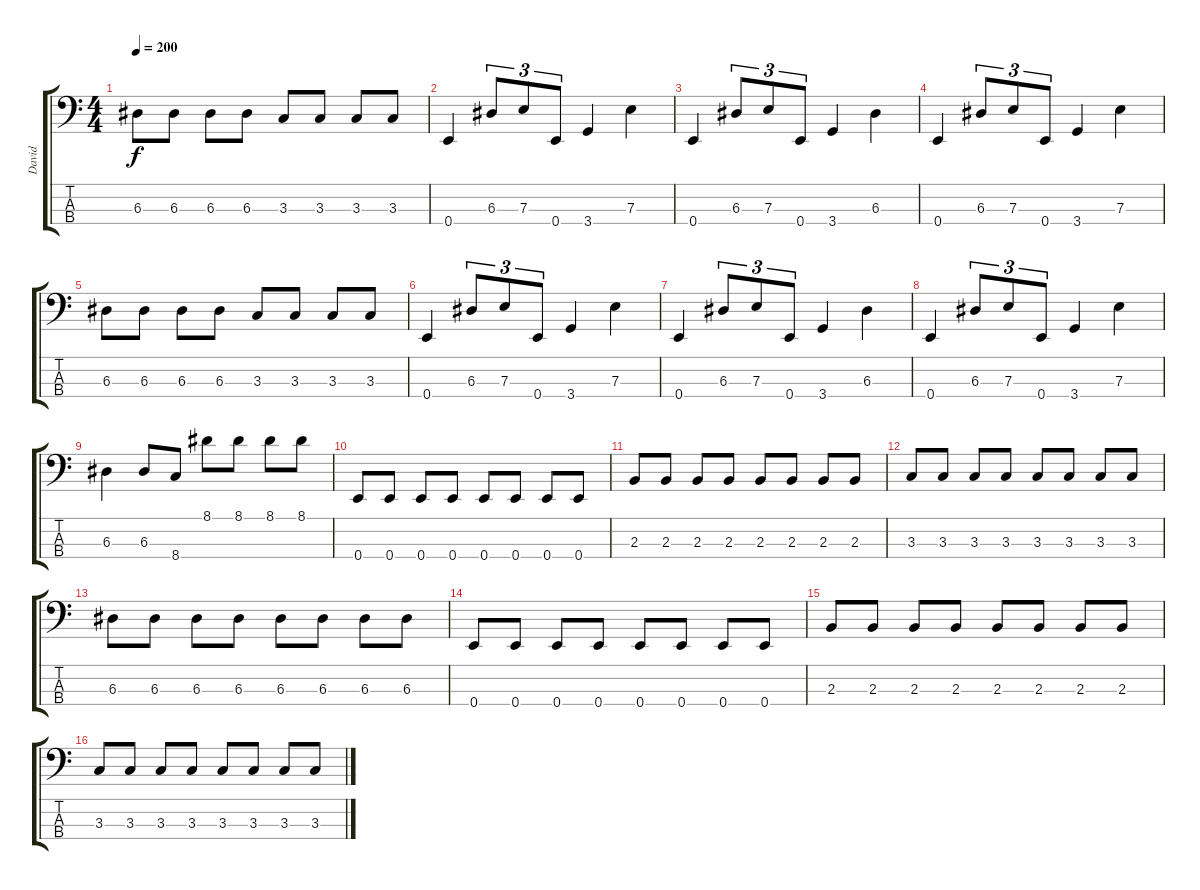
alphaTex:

\track ("David" "David") {instrument electricbassfinger}
\staff {score tabs}
\tuning (G2 D2 A1 E1) {hide}
\ts (4 4)
\tempo 200
\clef f4
\ks c
6.3.8{dy f} 6.3.8 6.3.8 6.3.8 3.3.8 3.3.8 3.3.8 3.3.8 |
0.4.4 6.3.8{tu (3 2)} 7.3.8{tu (3 2)} 0.4.8{tu (3 2)} 3.4.4 7.3.4 |
0.4.4 6.3.8{tu (3 2)} 7.3.8{tu (3 2)} 0.4.8{tu (3 2)} 3.4.4 6.3.4 |
0.4.4 6.3.8{tu (3 2)} 7.3.8{tu (3 2)} 0.4.8{tu (3 2)} 3.4.4 7.3.4 |
6.3.8 6.3.8 6.3.8 6.3.8 3.3.8 3.3.8 3.3.8 3.3.8 |
0.4.4 6.3.8{tu (3 2)} 7.3.8{tu (3 2)} 0.4.8{tu (3 2)} 3.4.4 7.3.4 |
0.4.4 6.3.8{tu (3 2)} 7.3.8{tu (3 2)} 0.4.8{tu (3 2)} 3.4.4 6.3.4 |
0.4.4 6.3.8{tu (3 2)} 7.3.8{tu (3 2)} 0.4.8{tu (3 2)} 3.4.4 7.3.4 |
6.3.4 6.3.8 8.4.8 8.1.8 8.1.8 8.1.8 8.1.8 |
0.4.8 0.4.8 0.4.8 0.4.8 0.4.8 0.4.8 0.4.8 0.4.8 |
2.3.8 2.3.8 2.3.8 2.3.8 2.3.8 2.3.8 2.3.8 2.3.8 |
3.3.8 3.3.8 3.3.8 3.3.8 3.3.8 3.3.8 3.3.8 3.3.8 |
6.3.8 6.3.8 6.3.8 6.3.8 6.3.8 6.3.8 6.3.8 6.3.8 |
0.4.8 0.4.8 0.4.8 0.4.8 0.4.8 0.4.8 0.4.8 0.4.8 |
2.3.8 2.3.8 2.3.8 2.3.8 2.3.8 2.3.8 2.3.8 2.3.8 |
3.3.8 3.3.8 3.3.8 3.3.8 3.3.8 3.3.8 3.3.8 3.3.8
